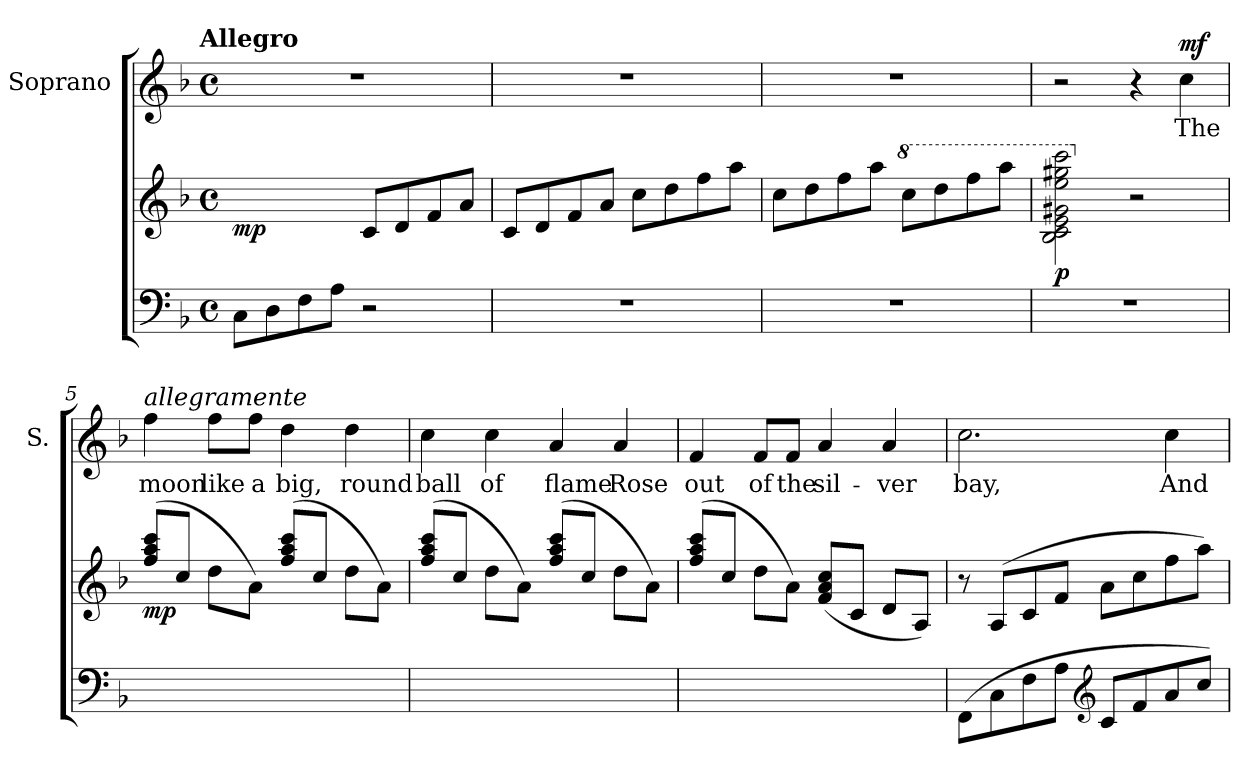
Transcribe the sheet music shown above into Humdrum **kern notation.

**kern	**kern	**dynam	**kern	**text	**dynam
*part2	*part2	*part2	*part1	*part1	*part1
*staff3	*staff2	*staff2/3	*staff1	*staff1	*staff1
*	*	*	*I"Soprano	*	*
*	*	*	*I'S.	*	*
*clefF4	*clefG2	*	*clefG2	*	*
*k[b-]	*k[b-]	*	*k[b-]	*	*
!!LO:TX:omd:t=Allegro
*M4/4	*M4/4	*	*M4/4	*	*
*met(c)	*met(c)	*	*met(c)	*	*
*MM144	*MM144	*	*MM144	*	*
=1	=1	=1	=1	=1	=1
!	!	!LO:DY:b	!	!	!
(>8C\L	2ryy	mp	1r	.	.
8D\	.	.	.	.	.
8F\	.	.	.	.	.
8A\J	.	.	.	.	.
!	!	!LO:DY:b	!	!	!
2r	8c/L	cresc.	.	.	.
.	8d/	.	.	.	.
.	8f/	.	.	.	.
.	8a/J	.	.	.	.
=2	=2	=2	=2	=2	=2
1r	8c/L	.	1r	.	.
.	8d/	.	.	.	.
.	8f/	.	.	.	.
.	8a/J	.	.	.	.
.	8cc\L	.	.	.	.
.	8dd\	.	.	.	.
.	8ff\	.	.	.	.
.	8aa\J	.	.	.	.
=3	=3	=3	=3	=3	=3
1r	8cc\L	.	1r	.	.
.	8dd\	.	.	.	.
.	8ff\	.	.	.	.
.	8aa\J	.	.	.	.
*	*8va	*	*	*	*
!	!	!LO:DY:b	!	!	!
.	8ccc\L	dim.	.	.	.
.	8ddd\	.	.	.	.
.	8fff\	.	.	.	.
.	8aaa\J	.	.	.	.
=4	=4	=4	=4	=4	=4
!	!	!LO:DY:b	!	!	!
1r	2b-\ 2cc\ 2ee\ 2gg#X\ 2eee\ 2ggg#X\ 2cccc\)	p	2r	.	.
*	*X8va	*	*	*	*
.	2r	.	4r	.	.
!	!	!	!	!	!LO:DY:a
.	.	.	4cc\	The	mf
=5	=5	=5	=5	=5	=5
!	!	!	!LO:TX:a:i:t=allegramente	!	!
!	!	!LO:DY:b	!	!	!
1ryy	(>8ff/ 8aa/ 8ccc/L	mp	4ff\	moon	.
.	8cc/J	.	.	.	.
.	8dd\L	.	8ff\L	like	.
.	8a\J)	.	8ff\J	a	.
.	(>8ff/ 8aa/ 8ccc/L	.	4dd\	big,	.
.	8cc/J	.	.	.	.
.	8dd\L	.	4dd\	round	.
.	8a\J)	.	.	.	.
=6	=6	=6	=6	=6	=6
1ryy	(>8ff/ 8aa/ 8ccc/L	.	4cc\	ball	.
.	8cc/J	.	.	.	.
.	8dd\L	.	4cc\	of	.
.	8a\J)	.	.	.	.
.	(>8ff/ 8aa/ 8ccc/L	.	4a/	flame	.
.	8cc/J	.	.	.	.
.	8dd\L	.	4a/	Rose	.
.	8a\J)	.	.	.	.
=7	=7	=7	=7	=7	=7
1ryy	(>8ff/ 8aa/ 8ccc/L	.	4f/	out	.
.	8cc/J	.	.	.	.
.	8dd\L	.	8f/L	of	.
.	8a\J)	.	8f/J	the	.
.	(<8f/ 8a/ 8cc/L	.	4a/	sil-	.
.	8c/J	.	.	.	.
.	8d/L	.	4a/	-ver	.
.	8A/J)	.	.	.	.
=8	=8	=8	=8	=8	=8
(>8FF\L	8r	.	2.cc\	bay,	.
8C\	(>8A/L	.	.	.	.
8F\	8c/	.	.	.	.
8A\J	8f/J	.	.	.	.
*clefG2	*	*	*	*	*
8c/L	8a\L	.	.	.	.
8f/	8cc\	.	.	.	.
8a/	8ff\	.	4cc\	And	.
8cc/J)	8aa\J)	.	.	.	.
=	=	=	=	=	=
*-	*-	*-	*-	*-	*-
